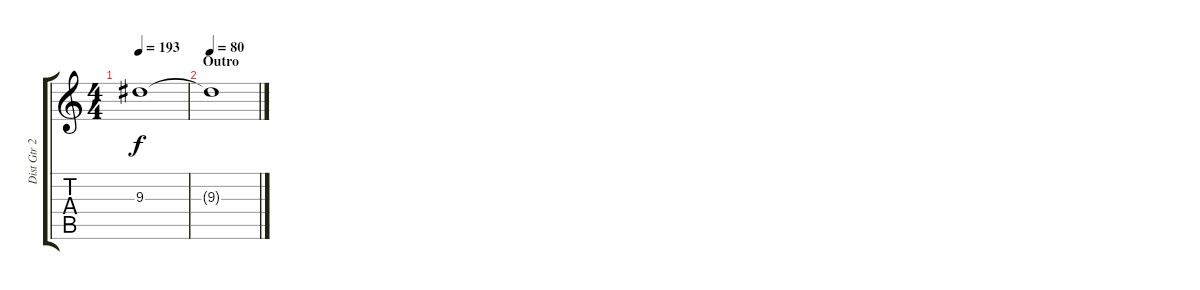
\track ("Dist Gtr 2" "Dist Gtr 2") {instrument distortionguitar}
\staff {score tabs}
\tuning (Eb4 Bb3 Gb3 Db3 Ab2 Eb2) {hide}
\ts (4 4)
\tempo 193
\clef g2
\ks c
9.3{t}.1{dy f} |
\section ("" "Outro")
\tempo 80
9.3{t}.1
